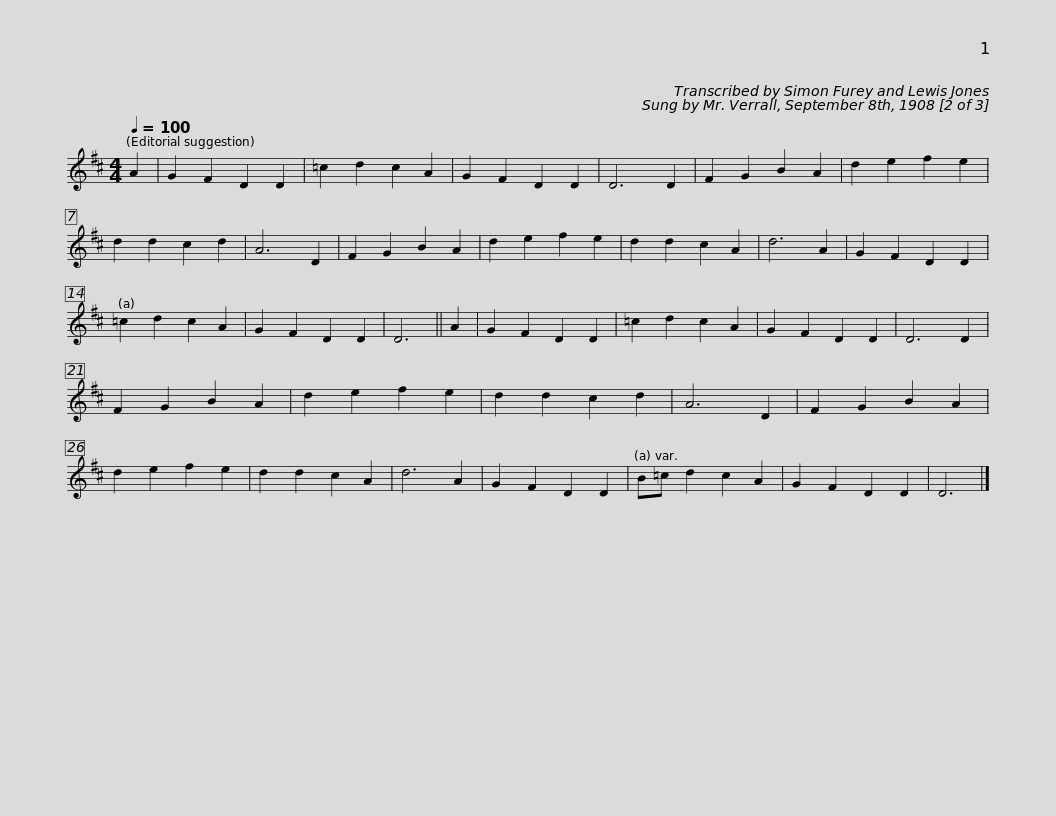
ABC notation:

X:1
L:1/8
Q:1/4=100
M:4/4
I:linebreak $
K:D
V:1 treble
V:1
 A2 | G2 F2 D2 D2 | =c2 d2 c2 A2 | G2 F2 D2 D2 | D6 D2 | %5
 F2 G2 B2 A2 |$ d2 e2 f2 e2 | d2 d2 c2 d2 | A6 D2 | F2 G2 B2 A2 | %10
 d2 e2 f2 e2 |$ d2 d2 c2 A2 | d6 A2 | G2 F2 D2 D2 | =c2 d2 c2 A2 | %15
 G2 F2 D2 D2 | D6 ||$ A2 | G2 F2 D2 D2 | =c2 d2 c2 A2 | %20
 G2 F2 D2 D2 | D6 D2 | F2 G2 B2 A2 |$ d2 e2 f2 e2 | d2 d2 c2 d2 | %25
 A6 D2 | F2 G2 B2 A2 | d2 e2 f2 e2 |$ d2 d2 c2 A2 | d6 A2 | %30
 G2 F2 D2 D2 | B=c d2 c2 A2 | G2 F2 D2 D2 | D6 |] %34
